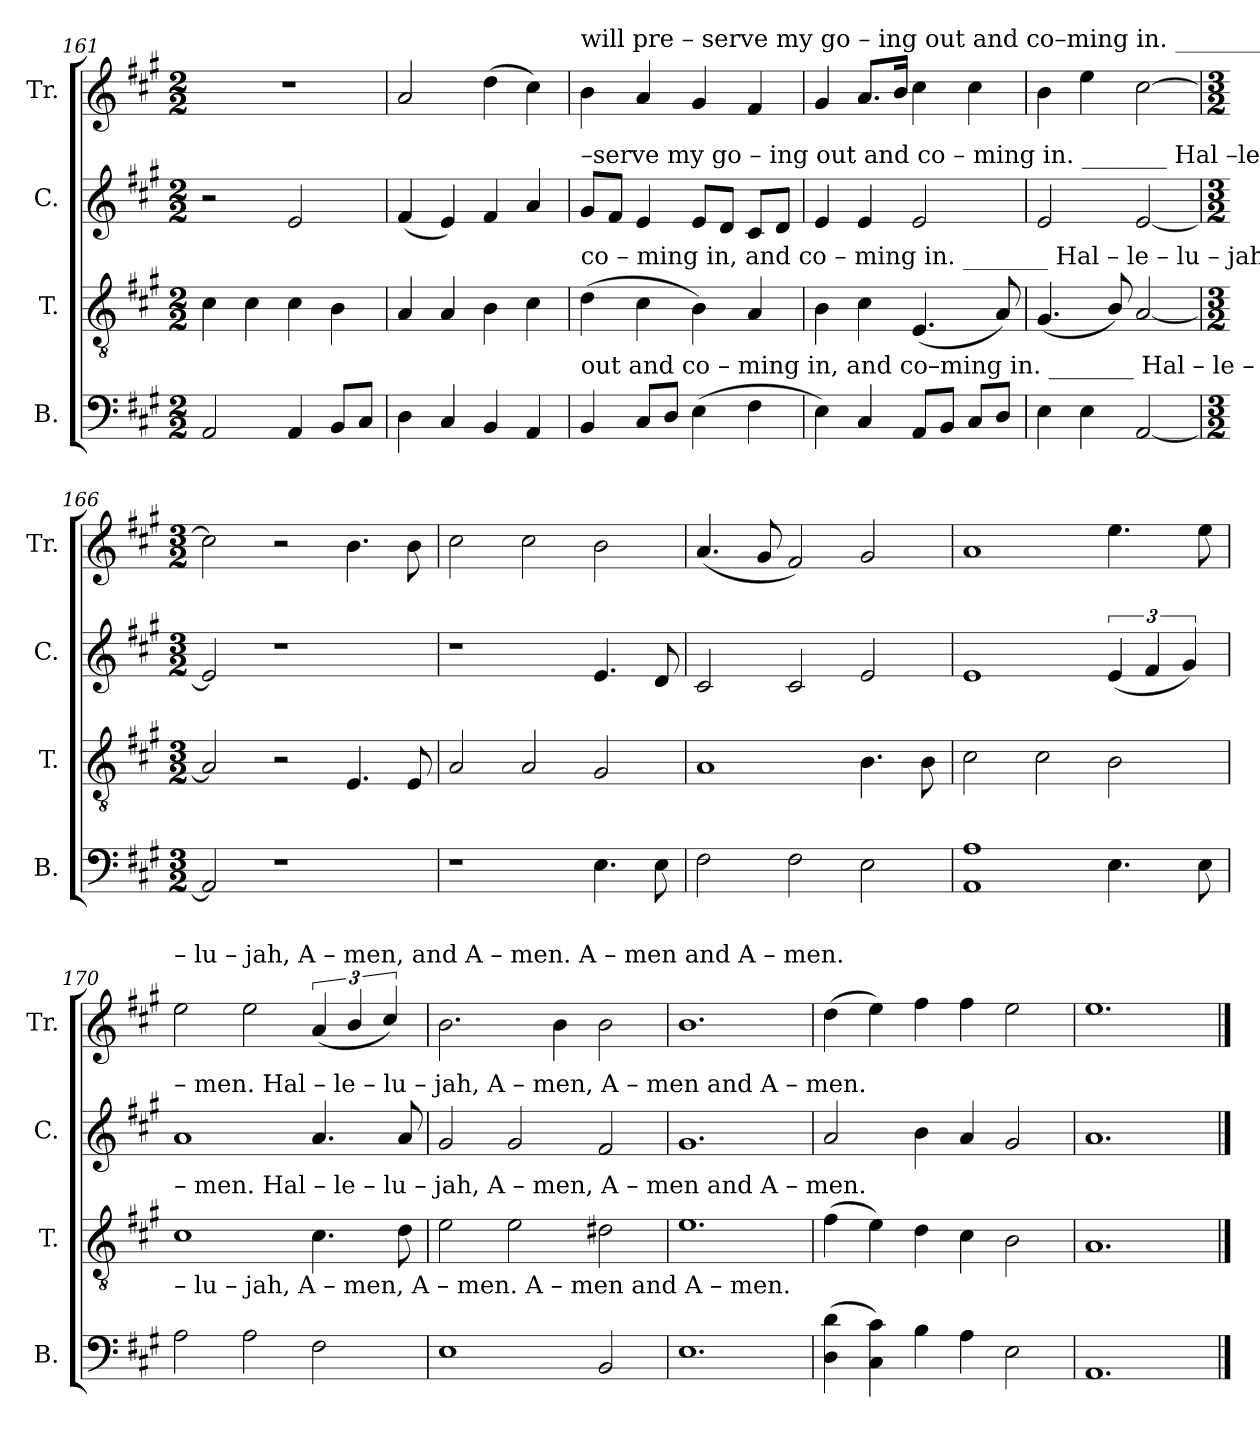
**kern	**kern	**kern	**kern
*part4	*part3	*part2	*part1
*staff4	*staff3	*staff2	*staff1
*I"B.	*I"T.	*I"C.	*I"Tr.
*I'B.	*I'T.	*I'C.	*I'Tr.
*clefF4	*clefGv2	*clefG2	*clefG2
*k[f#c#g#]	*k[f#c#g#]	*k[f#c#g#]	*k[f#c#g#]
*M2/2	*M2/2	*M2/2	*M2/2
=161	=161	=161	=161
2AA/	4c#\	2r	1r
.	4c#\	.	.
4AA/	4c#\	2e/	.
8BB/L	4B\	.	.
8C#/J	.	.	.
=162	=162	=162	=162
4D\	4A/	(4f#/	2a/
4C#/	4A/	4e/)	.
4BB/	4B\	4f#/	(4dd\
4AA/	4c#\	4a/	4cc#\)
=163	=163	=163	=163
!	!	!	!LO:TX:a:t=will    pre – serve  my      go – ing   out    and        co–ming  in. _______  Hal – le – lu – jah,  A    –    men, ______  A   –  men.    Hal  –  le –
!	!	!LO:TX:a:t=–serve  my   go  –  ing     out  and     co        –         ming      in. _______                               Hal –le  – lu  –     jah,   A   –  men,       A    –	!
!	!LO:TX:a:t=co            –         ming    in,  and      co         –        ming       in. _______   Hal – le – lu – jah,  A  –    men,           Hal– le – lu – jah,  A –	!	!
!LO:TX:a:t=out     and   co           –          ming    in,    and     co–ming    in. _______                               Hal – le  –  lu  –  jah,   A   –    men,    Hal  –  le –	!	!	!
4BB/	(4d\	8g#/L	4b\
.	.	8f#/J	.
8C#/L	4c#\	4e/	4a/
8D/J	.	.	.
(4E\	4B\)	8e/L	4g#/
.	.	8d/J	.
4F#\	4A/	8c#/L	4f#/
.	.	8d/J	.
=164	=164	=164	=164
4E\)	4B\	4e/	4g#/
4C#/	4c#\	4e/	8.a/L
.	.	.	16b/Jk
8AA/L	(4.E/	2e/	4cc#\
8BB/J	.	.	.
8C#/L	.	.	4cc#\
8D/J	8A/)	.	.
=165	=165	=165	=165
4E\	(4.G#/	2e/	4b\
4E\	.	.	4ee\
.	8B/)	.	.
[2AA/	[2A/	[2e/	[2cc#\
=166	=166	=166	=166
*M3/2	*M3/2	*M3/2	*M3/2
2AA/]	2A/]	2e/]	2cc#\]
1r	2r	1r	2r
.	4.E/	.	4.b\
.	8E/	.	8b\
=167	=167	=167	=167
1r	2A/	1r	2cc#\
.	2A/	.	2cc#\
4.E\	2G#/	4.e/	2b\
8E\	.	8d/	.
=168	=168	=168	=168
2F#\	1A	2c#/	(4.a/
.	.	.	8g#/
2F#\	.	2c#/	2f#/)
2E\	4.B\	2e/	2g#/
.	8B\	.	.
=169	=169	=169	=169
1AA 1A	2c#\	1e	1a
.	2c#\	.	.
4.E\	2B\	(6e/	4.ee\
.	.	6f#/	.
.	.	6g#/)	.
8E\	.	.	8ee\
=170	=170	=170	=170
!	!	!	!LO:TX:a:t=– lu – jah,    A       –       men,      and  A   –  men.         A   –   men  and  A   –  men.
!	!	!LO:TX:a:t=–  men.       Hal    –   le  – lu – jah,      A  –   men,          A   –   men  and  A   –  men.	!
!	!LO:TX:a:t=–  men.       Hal    –   le  – lu – jah,      A  –   men,          A   –   men  and  A   –  men.	!	!
!LO:TX:a:t=– lu – jah,    A       –       men,              A   –  men.         A   –   men  and  A   –  men.	!	!	!
2A\	1c#	1a	2ee\
2A\	.	.	2ee\
2F#\	4.c#\	4.a/	(6a/
.	.	.	6b/
.	.	.	6cc#/)
.	8d\	8a/	.
=171	=171	=171	=171
1E	2e\	2g#/	2.b\
.	2e\	2g#/	.
.	.	.	4b\
2BB/	2d#X\	2f#/	2b\
=172	=172	=172	=172
1.E	1.e	1.g#	1.b
=173	=173	=173	=173
(4D\ 4d\	(4f#\	2a/	(4dd\
4C#\ 4c#\)	4e\)	.	4ee\)
4B\	4d\	4b\	4ff#\
4A\	4c#\	4a/	4ff#\
2E\	2B\	2g#/	2ee\
=174	=174	=174	=174
1.AA	1.A	1.a	1.ee
==	==	==	==
*-	*-	*-	*-
